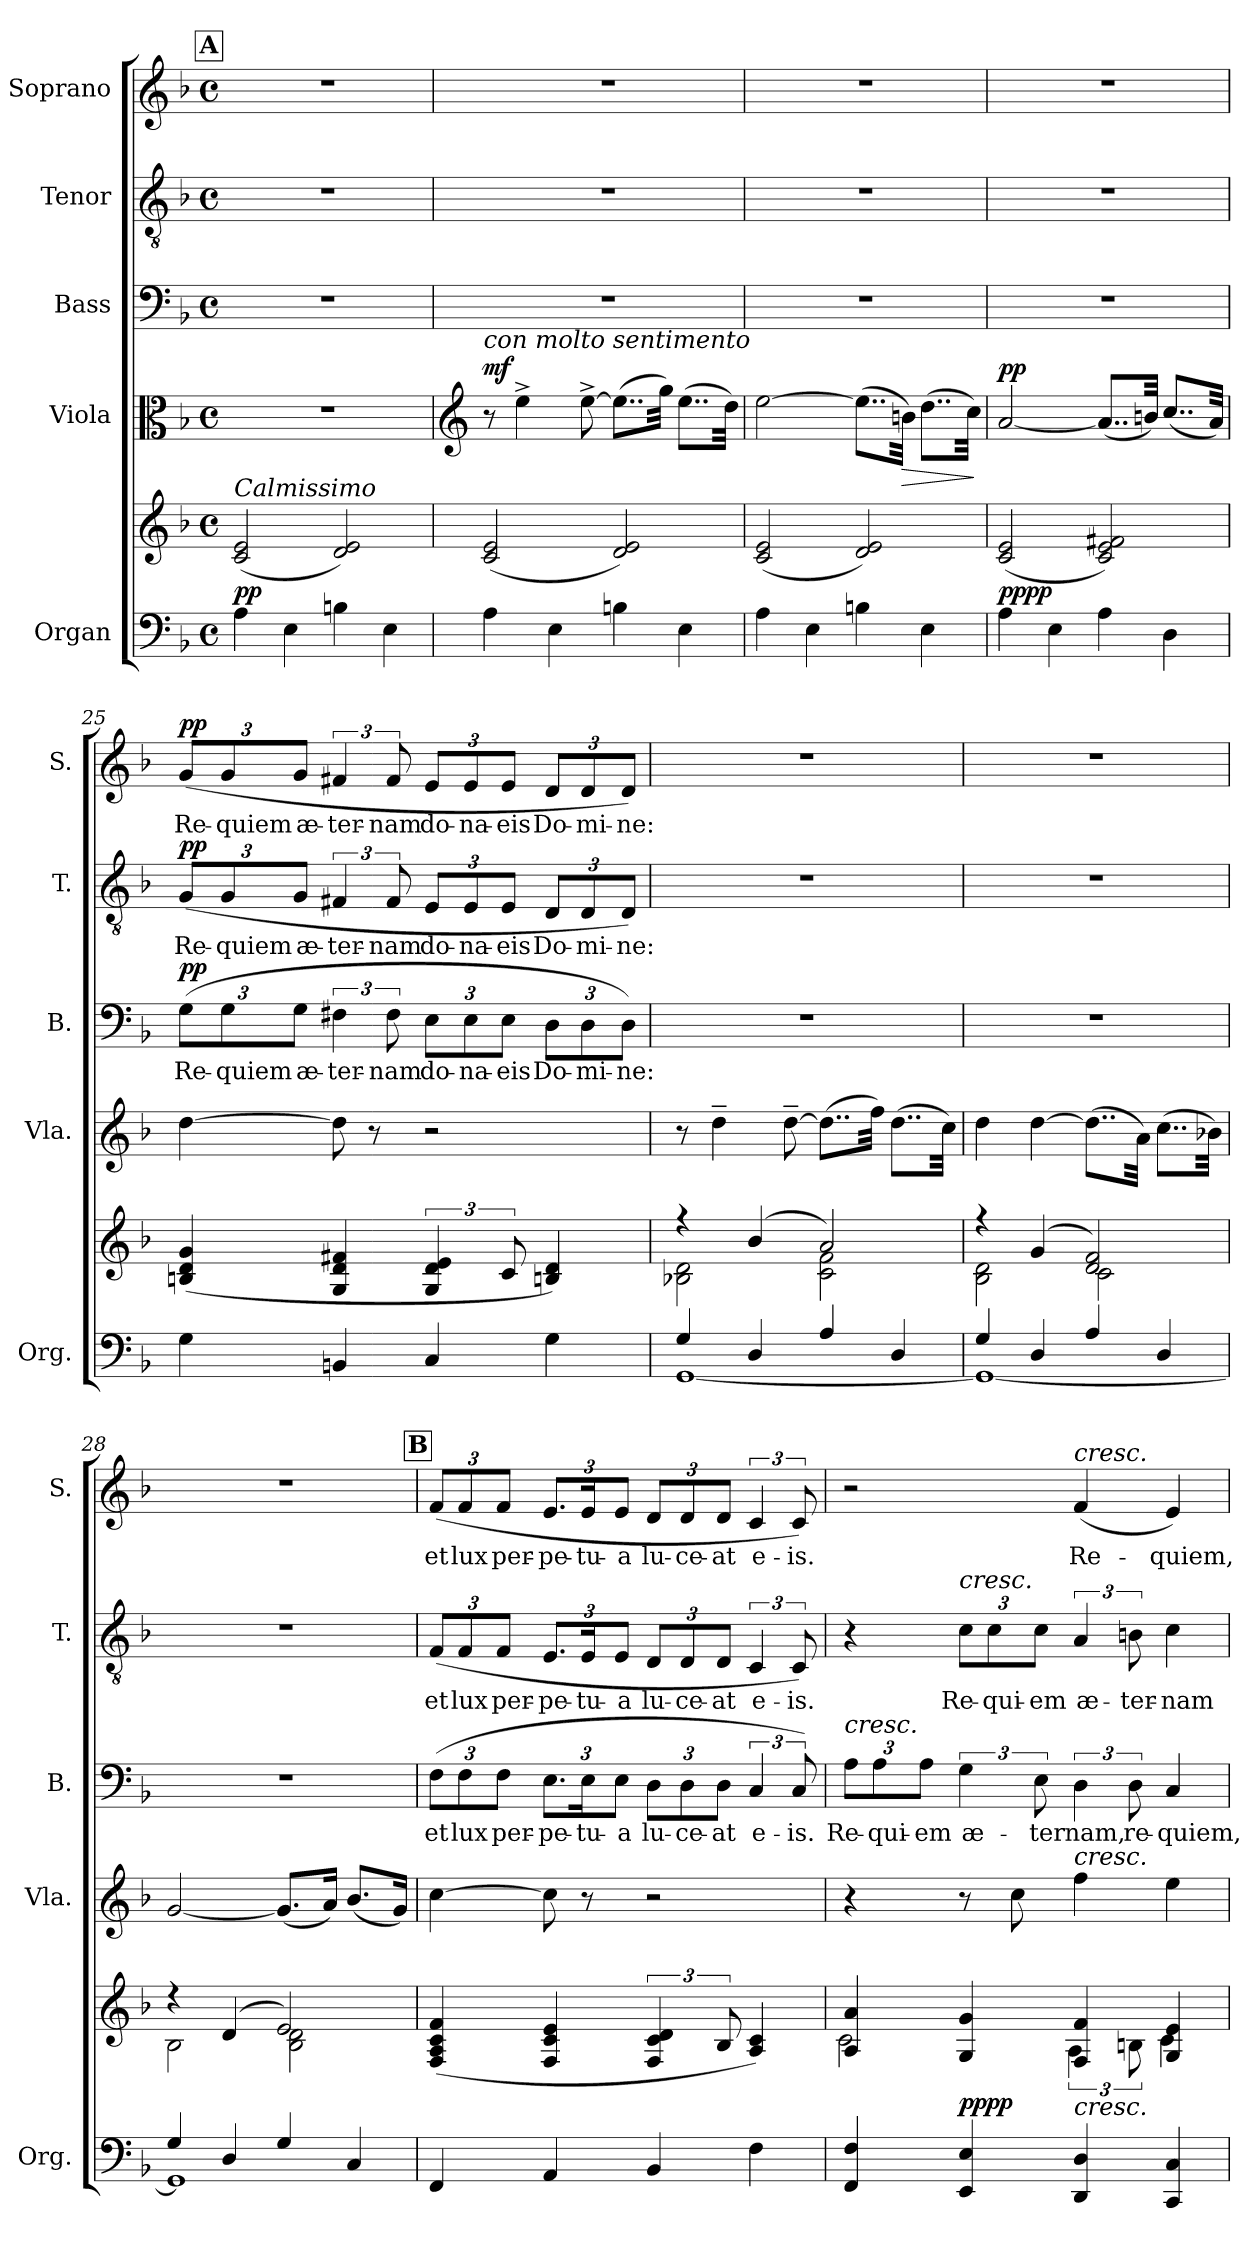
**kern	**kern	**dynam	**kern	**dynam	**kern	**text	**dynam	**kern	**text	**dynam	**kern	**text	**dynam
*part5	*part5	*part5	*part4	*part4	*part3	*part3	*part3	*part2	*part2	*part2	*part1	*part1	*part1
*staff6	*staff5	*staff5/6	*staff4	*staff4	*staff3	*staff3	*staff3	*staff2	*staff2	*staff2	*staff1	*staff1	*staff1
*I"Organ	*	*	*I"Viola	*	*I"Bass	*	*	*I"Tenor	*	*	*I"Soprano	*	*
*I'Org.	*	*	*I'Vla.	*	*I'B.	*	*	*I'T.	*	*	*I'S.	*	*
*clefF4	*clefG2	*	*clefC3	*	*clefF4	*	*	*clefGv2	*	*	*clefG2	*	*
*k[b-]	*k[b-]	*	*k[b-]	*	*k[b-]	*	*	*k[b-]	*	*	*k[b-]	*	*
*M4/4	*M4/4	*	*M4/4	*	*M4/4	*	*	*M4/4	*	*	*M4/4	*	*
*met(c)	*met(c)	*	*met(c)	*	*met(c)	*	*	*met(c)	*	*	*met(c)	*	*
!!LO:REH:place=s1:a:B:fs=14:t=A
=21	=21	=21	=21	=21	=21	=21	=21	=21	=21	=21	=21	=21	=21
!	!LO:TX:a:i:t=Calmissimo	!	!	!	!	!	!	!	!	!	!	!	!
!	!	!LO:DY:a=2	!	!	!	!	!	!	!	!	!	!	!
4A\	(<2c/ 2e/	pp	1r	.	1r	.	.	1r	.	.	1r	.	.
4E\	.	.	.	.	.	.	.	.	.	.	.	.	.
4Bn\	2d/ 2e/)	.	.	.	.	.	.	.	.	.	.	.	.
4E\	.	.	.	.	.	.	.	.	.	.	.	.	.
=22	=22	=22	=22	=22	=22	=22	=22	=22	=22	=22	=22	=22	=22
*	*	*	*clefG2	*	*	*	*	*	*	*	*	*	*
!	!	!	!LO:TX:a:i:t=con molto sentimento	!	!	!	!	!	!	!	!	!	!
!	!	!	!	!LO:DY:a	!	!	!	!	!	!	!	!	!
4A\	(<2c/ 2e/	.	8r	mf	1r	.	.	1r	.	.	1r	.	.
.	.	.	4ee^\	.	.	.	.	.	.	.	.	.	.
4E\	.	.	.	.	.	.	.	.	.	.	.	.	.
.	.	.	[8ee^\	.	.	.	.	.	.	.	.	.	.
4Bn\	2d/ 2e/)	.	(>8..ee\L]	.	.	.	.	.	.	.	.	.	.
.	.	.	32gg\Jkk)	.	.	.	.	.	.	.	.	.	.
4E\	.	.	(>8..ee\L	.	.	.	.	.	.	.	.	.	.
.	.	.	32dd\Jkk)	.	.	.	.	.	.	.	.	.	.
=23	=23	=23	=23	=23	=23	=23	=23	=23	=23	=23	=23	=23	=23
4A\	(<2c/ 2e/	.	[2ee\	.	1r	.	.	1r	.	.	1r	.	.
4E\	.	.	.	.	.	.	.	.	.	.	.	.	.
4Bn\	2d/ 2e/)	.	(>8..ee\L]	.	.	.	.	.	.	.	.	.	.
!	!	!	!	!LO:HP:b	!	!	!	!	!	!	!	!	!
.	.	.	32bn\Jkk)	>	.	.	.	.	.	.	.	.	.
4E\	.	.	(>8..dd\L	.	.	.	.	.	.	.	.	.	.
.	.	.	32cc\Jkk)	.	.	.	.	.	.	.	.	.	.
.	.	.	.	]	.	.	.	.	.	.	.	.	.
!!LO:PB:g=z
=24	=24	=24	=24	=24	=24	=24	=24	=24	=24	=24	=24	=24	=24
!	!	!LO:DY:a=2	!	!	!	!	!	!	!	!	!	!	!
!	!	!LO:DY:n=1:a	!	!LO:DY:a	!	!	!	!	!	!	!	!	!
4A\	(<2c/ 2e/	pp pp	[2a/	pp	1r	.	.	1r	.	.	1r	.	.
4E\	.	.	.	.	.	.	.	.	.	.	.	.	.
4A\	2c/ 2e/ 2f#X/)	.	(<8..a/L]	.	.	.	.	.	.	.	.	.	.
.	.	.	32bn/Jkk)	.	.	.	.	.	.	.	.	.	.
4D\	.	.	(<8..cc/L	.	.	.	.	.	.	.	.	.	.
.	.	.	32a/Jkk)	.	.	.	.	.	.	.	.	.	.
=25	=25	=25	=25	=25	=25	=25	=25	=25	=25	=25	=25	=25	=25
!	!	!	!	!	!	!LO:LY:b	!LO:DY:a	!	!LO:LY:b	!LO:DY:a	!	!LO:LY:b	!LO:DY:a
4G\	(>4Bn/ 4d/ 4g/	.	[4dd\	.	(>12G\L	Re-	pp	(>12G/L	Re-	pp	(>12g/L	Re-	pp
!	!	!	!	!	!	!LO:LY:b	!	!	!LO:LY:b	!	!	!LO:LY:b	!
.	.	.	.	.	12G\	-quiem	.	12G/	-quiem	.	12g/	-quiem	.
!	!	!	!	!	!	!LO:LY:b	!	!	!LO:LY:b	!	!	!LO:LY:b	!
.	.	.	.	.	12G\J	æ-	.	12G/J	æ-	.	12g/J	æ-	.
!	!	!	!	!	!	!LO:LY:b	!	!	!LO:LY:b	!	!	!LO:LY:b	!
4BBn/	4G/ 4d/ 4f#X/	.	8dd\]	.	6F#X\	-ter-	.	6F#X/	-ter-	.	6f#X/	-ter-	.
.	.	.	8r	.	.	.	.	.	.	.	.	.	.
!	!	!	!	!	!	!LO:LY:b	!	!	!LO:LY:b	!	!	!LO:LY:b	!
.	.	.	.	.	12F#\	-nam	.	12F#/	-nam	.	12f#/	-nam	.
!	!	!	!	!	!	!LO:LY:b	!	!	!LO:LY:b	!	!	!LO:LY:b	!
4C/	6G/ 6d/ 6e/	.	2r	.	12E\L	do-	.	12E/L	do-	.	12e/L	do-	.
!	!	!	!	!	!	!LO:LY:b	!	!	!LO:LY:b	!	!	!LO:LY:b	!
.	.	.	.	.	12E\	-na-	.	12E/	-na-	.	12e/	-na-	.
!	!	!	!	!	!	!LO:LY:b	!	!	!LO:LY:b	!	!	!LO:LY:b	!
.	12c/	.	.	.	12E\J	-eis	.	12E/J	-eis	.	12e/J	-eis	.
!	!	!	!	!	!	!LO:LY:b	!	!	!LO:LY:b	!	!	!LO:LY:b	!
4G\	4Bn/ 4d/)	.	.	.	12D\L	Do-	.	12D/L	Do-	.	12d/L	Do-	.
!	!	!	!	!	!	!LO:LY:b	!	!	!LO:LY:b	!	!	!LO:LY:b	!
.	.	.	.	.	12D\	-mi-	.	12D/	-mi-	.	12d/	-mi-	.
!	!	!	!	!	!	!LO:LY:b	!	!	!LO:LY:b	!	!	!LO:LY:b	!
.	.	.	.	.	12D\J)	-ne:	.	12D/J)	-ne:	.	12d/J)	-ne:	.
=26	=26	=26	=26	=26	=26	=26	=26	=26	=26	=26	=26	=26	=26
*^	*^	*	*	*	*	*	*	*	*	*	*	*	*
4G/	[1GG	4r	2B-X\ 2d\	.	8r	.	1r	.	.	1r	.	.	1r	.	.
.	.	.	.	.	4dd~\	.	.	.	.	.	.	.	.	.	.
4D/	.	(>4b-/	.	.	.	.	.	.	.	.	.	.	.	.	.
.	.	.	.	.	[8dd~\	.	.	.	.	.	.	.	.	.	.
4A/	.	2a/)	2c\ 2f\	.	(>8..dd\L]	.	.	.	.	.	.	.	.	.	.
.	.	.	.	.	32ff\Jkk)	.	.	.	.	.	.	.	.	.	.
4D/	.	.	.	.	(>8..dd\L	.	.	.	.	.	.	.	.	.	.
.	.	.	.	.	32cc\Jkk)	.	.	.	.	.	.	.	.	.	.
=27	=27	=27	=27	=27	=27	=27	=27	=27	=27	=27	=27	=27	=27	=27	=27
4G/	1GG_	4r	2B-\ 2d\	.	4dd\	.	1r	.	.	1r	.	.	1r	.	.
4D/	.	(>4g/	.	.	[4dd\	.	.	.	.	.	.	.	.	.	.
4A/	.	2d/ 2f/)	2c\	.	(>8..dd\L]	.	.	.	.	.	.	.	.	.	.
.	.	.	.	.	32a\Jkk)	.	.	.	.	.	.	.	.	.	.
4D/	.	.	.	.	(>8..cc\L	.	.	.	.	.	.	.	.	.	.
.	.	.	.	.	32b-X\Jkk)	.	.	.	.	.	.	.	.	.	.
=28	=28	=28	=28	=28	=28	=28	=28	=28	=28	=28	=28	=28	=28	=28	=28
4G/	1GG]	4r	2B-\	.	[2g/	.	1r	.	.	1r	.	.	1r	.	.
4D/	.	(>4d/	.	.	.	.	.	.	.	.	.	.	.	.	.
4G/	.	2e/)	2B-\ 2d\	.	(<8.g/L]	.	.	.	.	.	.	.	.	.	.
.	.	.	.	.	16a/Jk)	.	.	.	.	.	.	.	.	.	.
4C/	.	.	.	.	(<8.b-/L	.	.	.	.	.	.	.	.	.	.
.	.	.	.	.	16g/Jk)	.	.	.	.	.	.	.	.	.	.
*v	*v	*	*	*	*	*	*	*	*	*	*	*	*	*	*
*	*v	*v	*	*	*	*	*	*	*	*	*	*	*	*
!!LO:LB:g=z
!!LO:REH:place=s1:a:B:fs=14:t=B
=29	=29	=29	=29	=29	=29	=29	=29	=29	=29	=29	=29	=29	=29
!	!	!	!	!	!	!LO:LY:b	!	!	!LO:LY:b	!	!	!LO:LY:b	!
4FF/	(>4F/ 4A/ 4c/ 4f/	.	[4cc\	.	(>12F\L	et	.	(>12F/L	et	.	(>12f/L	et	.
!	!	!	!	!	!	!LO:LY:b	!	!	!LO:LY:b	!	!	!LO:LY:b	!
.	.	.	.	.	12F\	lux	.	12F/	lux	.	12f/	lux	.
!	!	!	!	!	!	!LO:LY:b	!	!	!LO:LY:b	!	!	!LO:LY:b	!
.	.	.	.	.	12F\J	per-	.	12F/J	per-	.	12f/J	per-	.
!	!	!	!	!	!	!LO:LY:b	!	!	!LO:LY:b	!	!	!LO:LY:b	!
4AA/	4F/ 4c/ 4e/	.	8cc\]	.	12.E\L	-pe-	.	12.E/L	-pe-	.	12.e/L	-pe-	.
!	!	!	!	!	!	!LO:LY:b	!	!	!LO:LY:b	!	!	!LO:LY:b	!
.	.	.	8r	.	24E\K	-tu-	.	24E/K	-tu-	.	24e/K	-tu-	.
!	!	!	!	!	!	!LO:LY:b	!	!	!LO:LY:b	!	!	!LO:LY:b	!
.	.	.	.	.	12E\J	-a	.	12E/J	-a	.	12e/J	-a	.
!	!	!	!	!	!	!LO:LY:b	!	!	!LO:LY:b	!	!	!LO:LY:b	!
4BB-/	6F/ 6c/ 6d/	.	2r	.	12D\L	lu-	.	12D/L	lu-	.	12d/L	lu-	.
!	!	!	!	!	!	!LO:LY:b	!	!	!LO:LY:b	!	!	!LO:LY:b	!
.	.	.	.	.	12D\	-ce-	.	12D/	-ce-	.	12d/	-ce-	.
!	!	!	!	!	!	!LO:LY:b	!	!	!LO:LY:b	!	!	!LO:LY:b	!
.	12B-/	.	.	.	12D\J	-at	.	12D/J	-at	.	12d/J	-at	.
!	!	!	!	!	!	!LO:LY:b	!	!	!LO:LY:b	!	!	!LO:LY:b	!
4F\	4A/ 4c/)	.	.	.	6C/	e-	.	6C/	e-	.	6c/	e-	.
!	!	!	!	!	!	!LO:LY:b	!	!	!LO:LY:b	!	!	!LO:LY:b	!
.	.	.	.	.	12C/)	-is.	.	12C/)	-is.	.	12c/)	-is.	.
=30	=30	=30	=30	=30	=30	=30	=30	=30	=30	=30	=30	=30	=30
*	*^	*	*	*	*	*	*	*	*	*	*	*	*
!	!	!	!	!	!	!LO:TX:a:i:t=cresc.	!	!	!	!	!	!	!	!
!	!	!	!	!	!	!	!LO:LY:b	!	!	!	!	!	!	!
4FF/ 4F/	4A/ 4a/	2c\	.	4r	.	12A\L	Re-	.	4r	.	.	2r	.	.
!	!	!	!	!	!	!	!LO:LY:b	!	!	!	!	!	!	!
.	.	.	.	.	.	12A\	-qui-	.	.	.	.	.	.	.
!	!	!	!	!	!	!	!LO:LY:b	!	!	!	!	!	!	!
.	.	.	.	.	.	12A\J	-em	.	.	.	.	.	.	.
!	!	!	!	!	!	!	!	!	!LO:TX:a:i:t=cresc.	!	!	!	!	!
!	!	!	!LO:DY:a=2	!	!	!	!LO:LY:b	!	!	!LO:LY:b	!	!	!	!
!	!	!	!LO:DY:n=1:a	!	!	!	!	!	!	!	!	!	!	!
4EE/ 4E/	4G/ 4g/	.	pp pp	8r	.	6G\	æ-	.	12c\L	Re-	.	.	.	.
!	!	!	!	!	!	!	!	!	!	!LO:LY:b	!	!	!	!
.	.	.	.	.	.	.	.	.	12c\	-qui-	.	.	.	.
.	.	.	.	8cc\	.	.	.	.	.	.	.	.	.	.
!	!	!	!	!	!	!	!LO:LY:b	!	!	!LO:LY:b	!	!	!	!
.	.	.	.	.	.	12E\	-ter	.	12c\J	-em	.	.	.	.
!	!	!	!	!	!	!	!	!	!	!	!	!LO:TX:a:i:t=cresc.	!	!
!	!	!	!	!LO:TX:a:i:t=cresc.	!	!	!	!	!	!	!	!	!	!
!LO:TX:a:i:t=cresc.	!	!	!	!	!	!	!	!	!	!	!	!	!	!
!	!	!	!	!	!	!	!LO:LY:b	!	!	!LO:LY:b	!	!	!LO:LY:b	!
4DD/ 4D/	4F/ 4f/	6A\	.	4ff\	.	6D\	nam,	.	6A/	æ-	.	(<4f/	Re-	.
!	!	!	!	!	!	!	!LO:LY:b	!	!	!LO:LY:b	!	!	!	!
.	.	12Bn\	.	.	.	12D\	re-	.	12Bn\	-ter-	.	.	.	.
!	!	!	!	!	!	!	!LO:LY:b	!	!	!LO:LY:b	!	!	!LO:LY:b	!
4CC/ 4C/	4G/ 4e/	4c\	.	4ee\	.	4C/	-quiem,	.	4c\	-nam	.	4e/)	-quiem,	.
*	*v	*v	*	*	*	*	*	*	*	*	*	*	*	*
=	=	=	=	=	=	=	=	=	=	=	=	=	=
*-	*-	*-	*-	*-	*-	*-	*-	*-	*-	*-	*-	*-	*-
